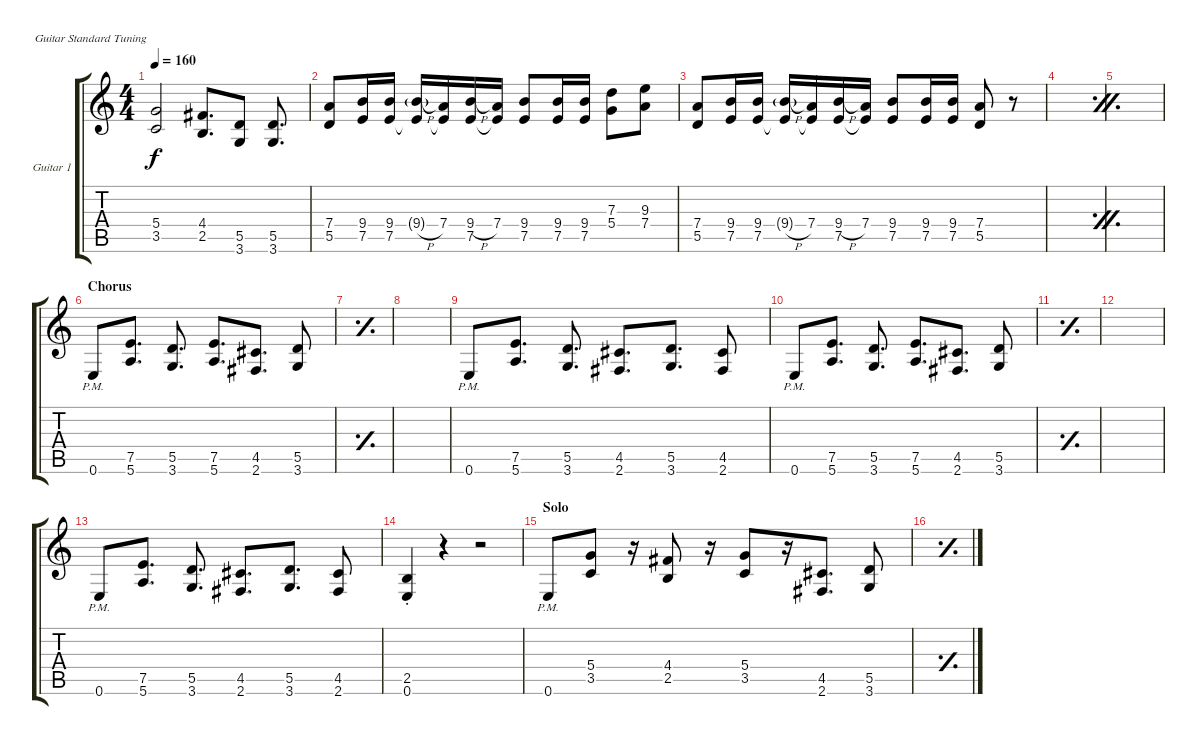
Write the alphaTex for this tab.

\bracketExtendMode groupsimilarinstruments
\firstSystemTrackNameOrientation horizontal
\otherSystemsTrackNameOrientation horizontal
\track ("Guitar 1" "Guitar 1") {instrument overdrivenguitar}
\staff {score tabs}
\tuning (E4 B3 G3 D3 A2 E2)
\ts (4 4)
\tempo 160
\clef g2
\ks c
(5.4 3.5).2{dy f} (4.4 2.5).8{d} (5.5 3.6).8 (5.5 3.6).8{d} |
(7.4 5.5).8 (9.4 7.5).16 (9.4 7.5).16 (9.4{h g} 7.5{t}).16 (7.4 7.5{t}).16 (9.4{h} 7.5).16 (7.4 7.5{t}).16 (9.4 7.5).8 (9.4 7.5).16 (9.4 7.5).16 (7.3 5.4).8 (9.3 7.4).8 |
(7.4 5.5).8 (9.4 7.5).16 (9.4 7.5).16 (9.4{h g} 7.5{t}).16 (7.4 7.5{t}).16 (9.4{h} 7.5).16 (7.4 7.5{t}).16 (9.4 7.5).8 (9.4 7.5).16 (9.4 7.5).16 (7.4 5.5).8 r.8 |
\simile firstofdouble
|
\simile secondofdouble
|
\section ("" "Chorus")
\simile none
0.6{pm}.8 (7.5 5.6).8{d} (5.5 3.6).8{d} (7.5 5.6).8{d} (4.5 2.6).8{d} (5.5 3.6).8 |
\simile simple
|
|
\simile none
0.6{pm}.8 (7.5 5.6).8{d} (5.5 3.6).8{d} (4.5 2.6).8{d} (5.5 3.6).8{d} (4.5 2.6).8 |
0.6{pm}.8 (7.5 5.6).8{d} (5.5 3.6).8{d} (7.5 5.6).8{d} (4.5 2.6).8{d} (5.5 3.6).8 |
\simile simple
|
|
\simile none
0.6{pm}.8 (7.5 5.6).8{d} (5.5 3.6).8{d} (4.5 2.6).8{d} (5.5 3.6).8{d} (4.5 2.6).8 |
(2.5{st} 0.6{st}).4 r.4 r.2 |
\section ("" "Solo")
0.6{pm}.8 (5.4 3.5).8 r.16 (4.4 2.5).8 r.16 (5.4 3.5).8 r.16 (4.5 2.6).8{d} (5.5 3.6).8 |
\simile simple
